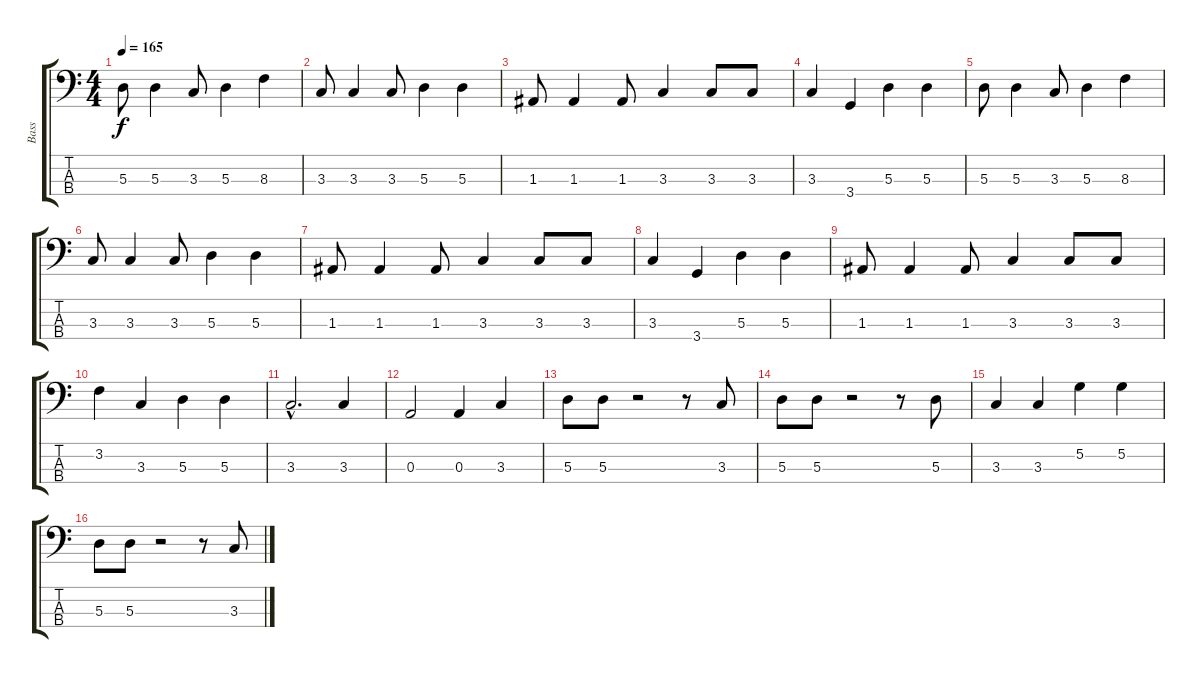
\track ("Bass" "Bass") {instrument electricbasspick}
\staff {score tabs}
\tuning (G2 D2 A1 E1) {hide}
\ts (4 4)
\tempo 165
\clef f4
\ks c
5.3.8{dy f} 5.3.4 3.3.8 5.3.4 8.3.4 |
3.3.8 3.3.4 3.3.8 5.3.4 5.3.4 |
1.3.8 1.3.4 1.3.8 3.3.4 3.3.8 3.3.8 |
3.3.4 3.4.4 5.3.4 5.3.4 |
5.3.8 5.3.4 3.3.8 5.3.4 8.3.4 |
3.3.8 3.3.4 3.3.8 5.3.4 5.3.4 |
1.3.8 1.3.4 1.3.8 3.3.4 3.3.8 3.3.8 |
3.3.4 3.4.4 5.3.4 5.3.4 |
1.3.8 1.3.4 1.3.8 3.3.4 3.3.8 3.3.8 |
3.2.4 3.3.4 5.3.4 5.3.4 |
3.3{hac}.2{d} 3.3.4 |
0.3.2 0.3.4 3.3.4 |
5.3.8 5.3.8 r.2 r.8 3.3.8 |
5.3.8 5.3.8 r.2 r.8 5.3.8 |
3.3.4 3.3.4 5.2.4 5.2.4 |
5.3.8 5.3.8 r.2 r.8 3.3.8
